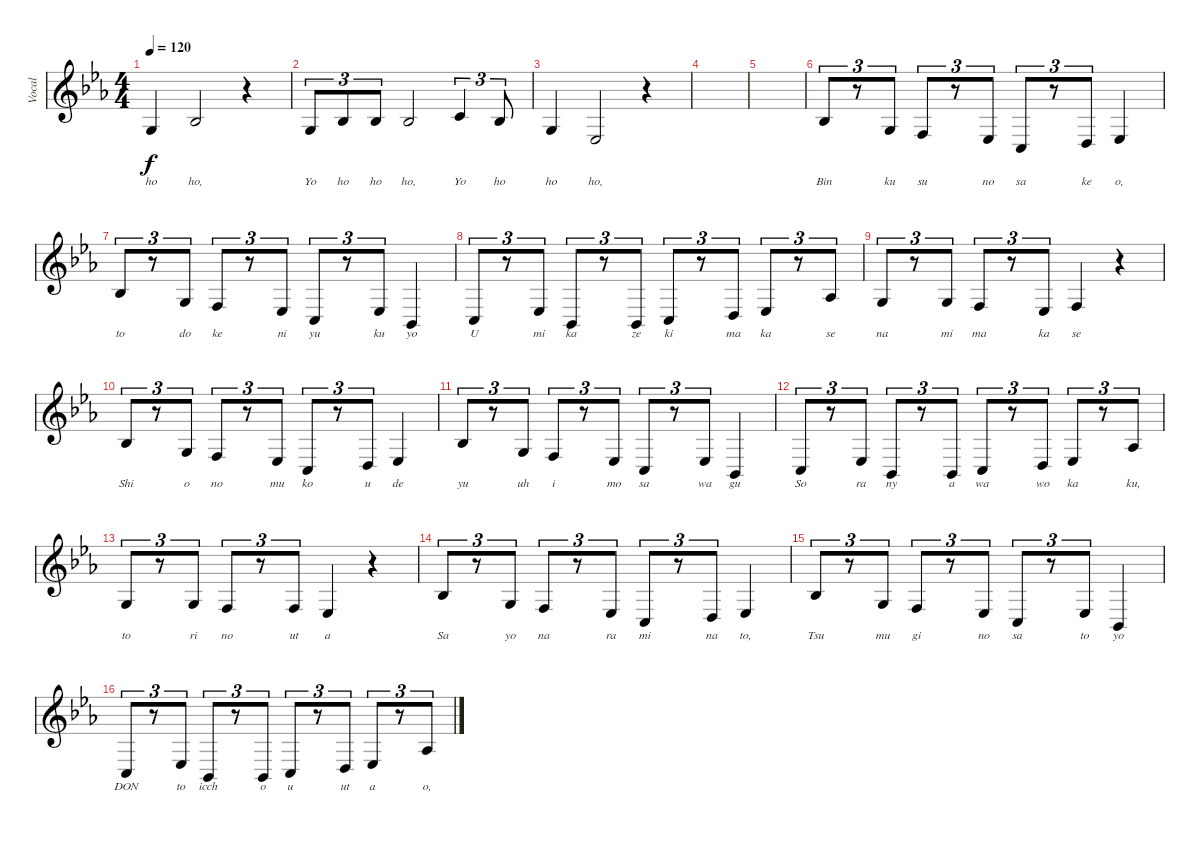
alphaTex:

\track ("Vocal" "Vocal") {instrument violin}
\staff {score}
\tuning (E4 B3 G3 D3 A2 E2) {hide}
\ts (4 4)
\tempo 120
\clef g2
\ks eb
0.3.4{lyrics (0 "ho") lyrics (1 "") lyrics (2 "") lyrics (3 "") lyrics (4 "") dy f} 3.3.2{lyrics (0 "ho,") lyrics (1 "") lyrics (2 "") lyrics (3 "") lyrics (4 "")} r.4 |
0.3.8{tu (3 2) lyrics (0 "Yo") lyrics (1 "") lyrics (2 "") lyrics (3 "") lyrics (4 "")} 3.3.8{tu (3 2) lyrics (0 "ho") lyrics (1 "") lyrics (2 "") lyrics (3 "") lyrics (4 "")} 3.3.8{tu (3 2) lyrics (0 "ho") lyrics (1 "") lyrics (2 "") lyrics (3 "") lyrics (4 "")} 3.3.2{lyrics (0 "ho,") lyrics (1 "") lyrics (2 "") lyrics (3 "") lyrics (4 "")} 1.2.4{tu (3 2) lyrics (0 "Yo") lyrics (1 "") lyrics (2 "") lyrics (3 "") lyrics (4 "")} 3.3.8{tu (3 2) lyrics (0 "ho") lyrics (1 "") lyrics (2 "") lyrics (3 "") lyrics (4 "")} |
0.3.4{lyrics (0 "ho") lyrics (1 "") lyrics (2 "") lyrics (3 "") lyrics (4 "")} 1.4.2{lyrics (0 "ho,") lyrics (1 "") lyrics (2 "") lyrics (3 "") lyrics (4 "")} r.4 |
|
|
3.3.8{tu (3 2) lyrics (0 "Bin") lyrics (1 "") lyrics (2 "") lyrics (3 "") lyrics (4 "")} r.8{tu (3 2)} 0.3.8{tu (3 2) lyrics (0 "ku") lyrics (1 "") lyrics (2 "") lyrics (3 "") lyrics (4 "")} 3.4.8{tu (3 2) lyrics (0 "su") lyrics (1 "") lyrics (2 "") lyrics (3 "") lyrics (4 "")} r.8{tu (3 2)} 1.4.8{tu (3 2) lyrics (0 "no") lyrics (1 "") lyrics (2 "") lyrics (3 "") lyrics (4 "")} 3.5.8{tu (3 2) lyrics (0 "sa") lyrics (1 "") lyrics (2 "") lyrics (3 "") lyrics (4 "")} r.8{tu (3 2)} 0.4.8{tu (3 2) lyrics (0 "ke") lyrics (1 "") lyrics (2 "") lyrics (3 "") lyrics (4 "")} 1.4.4{lyrics (0 "o,") lyrics (1 "") lyrics (2 "") lyrics (3 "") lyrics (4 "")} |
3.3.8{tu (3 2) lyrics (0 "to") lyrics (1 "") lyrics (2 "") lyrics (3 "") lyrics (4 "")} r.8{tu (3 2)} 0.3.8{tu (3 2) lyrics (0 "do") lyrics (1 "") lyrics (2 "") lyrics (3 "") lyrics (4 "")} 3.4.8{tu (3 2) lyrics (0 "ke") lyrics (1 "") lyrics (2 "") lyrics (3 "") lyrics (4 "")} r.8{tu (3 2)} 1.4.8{tu (3 2) lyrics (0 "ni") lyrics (1 "") lyrics (2 "") lyrics (3 "") lyrics (4 "")} 3.5.8{tu (3 2) lyrics (0 "yu") lyrics (1 "") lyrics (2 "") lyrics (3 "") lyrics (4 "")} r.8{tu (3 2)} 1.4.8{tu (3 2) lyrics (0 "ku") lyrics (1 "") lyrics (2 "") lyrics (3 "") lyrics (4 "")} 1.5.4{lyrics (0 "yo") lyrics (1 "") lyrics (2 "") lyrics (3 "") lyrics (4 "")} |
3.5.8{tu (3 2) lyrics (0 "U") lyrics (1 "") lyrics (2 "") lyrics (3 "") lyrics (4 "")} r.8{tu (3 2)} 1.4.8{tu (3 2) lyrics (0 "mi") lyrics (1 "") lyrics (2 "") lyrics (3 "") lyrics (4 "")} 1.5.8{tu (3 2) lyrics (0 "ka") lyrics (1 "") lyrics (2 "") lyrics (3 "") lyrics (4 "")} r.8{tu (3 2)} 1.5.8{tu (3 2) lyrics (0 "ze") lyrics (1 "") lyrics (2 "") lyrics (3 "") lyrics (4 "")} 3.5.8{tu (3 2) lyrics (0 "ki") lyrics (1 "") lyrics (2 "") lyrics (3 "") lyrics (4 "")} r.8{tu (3 2)} 0.4.8{tu (3 2) lyrics (0 "ma") lyrics (1 "") lyrics (2 "") lyrics (3 "") lyrics (4 "")} 1.4.8{tu (3 2) lyrics (0 "ka") lyrics (1 "") lyrics (2 "") lyrics (3 "") lyrics (4 "")} r.8{tu (3 2)} 1.3.8{tu (3 2) lyrics (0 "se") lyrics (1 "") lyrics (2 "") lyrics (3 "") lyrics (4 "")} |
0.3.8{tu (3 2) lyrics (0 "na") lyrics (1 "") lyrics (2 "") lyrics (3 "") lyrics (4 "")} r.8{tu (3 2)} 0.3.8{tu (3 2) lyrics (0 "mi") lyrics (1 "") lyrics (2 "") lyrics (3 "") lyrics (4 "")} 3.4.8{tu (3 2) lyrics (0 "ma") lyrics (1 "") lyrics (2 "") lyrics (3 "") lyrics (4 "")} r.8{tu (3 2)} 1.4.8{tu (3 2) lyrics (0 "ka") lyrics (1 "") lyrics (2 "") lyrics (3 "") lyrics (4 "")} 3.4.4{lyrics (0 "se") lyrics (1 "") lyrics (2 "") lyrics (3 "") lyrics (4 "")} r.4 |
3.3.8{tu (3 2) lyrics (0 "Shi") lyrics (1 "") lyrics (2 "") lyrics (3 "") lyrics (4 "")} r.8{tu (3 2)} 0.3.8{tu (3 2) lyrics (0 "o") lyrics (1 "") lyrics (2 "") lyrics (3 "") lyrics (4 "")} 3.4.8{tu (3 2) lyrics (0 "no") lyrics (1 "") lyrics (2 "") lyrics (3 "") lyrics (4 "")} r.8{tu (3 2)} 1.4.8{tu (3 2) lyrics (0 "mu") lyrics (1 "") lyrics (2 "") lyrics (3 "") lyrics (4 "")} 3.5.8{tu (3 2) lyrics (0 "ko") lyrics (1 "") lyrics (2 "") lyrics (3 "") lyrics (4 "")} r.8{tu (3 2)} 0.4.8{tu (3 2) lyrics (0 "u") lyrics (1 "") lyrics (2 "") lyrics (3 "") lyrics (4 "")} 1.4.4{lyrics (0 "de") lyrics (1 "") lyrics (2 "") lyrics (3 "") lyrics (4 "")} |
3.3.8{tu (3 2) lyrics (0 "yu") lyrics (1 "") lyrics (2 "") lyrics (3 "") lyrics (4 "")} r.8{tu (3 2)} 0.3.8{tu (3 2) lyrics (0 "uh") lyrics (1 "") lyrics (2 "") lyrics (3 "") lyrics (4 "")} 3.4.8{tu (3 2) lyrics (0 "i") lyrics (1 "") lyrics (2 "") lyrics (3 "") lyrics (4 "")} r.8{tu (3 2)} 1.4.8{tu (3 2) lyrics (0 "mo") lyrics (1 "") lyrics (2 "") lyrics (3 "") lyrics (4 "")} 3.5.8{tu (3 2) lyrics (0 "sa") lyrics (1 "") lyrics (2 "") lyrics (3 "") lyrics (4 "")} r.8{tu (3 2)} 1.4.8{tu (3 2) lyrics (0 "wa") lyrics (1 "") lyrics (2 "") lyrics (3 "") lyrics (4 "")} 1.5.4{lyrics (0 "gu") lyrics (1 "") lyrics (2 "") lyrics (3 "") lyrics (4 "")} |
3.5.8{tu (3 2) lyrics (0 "So") lyrics (1 "") lyrics (2 "") lyrics (3 "") lyrics (4 "")} r.8{tu (3 2)} 1.4.8{tu (3 2) lyrics (0 "ra") lyrics (1 "") lyrics (2 "") lyrics (3 "") lyrics (4 "")} 1.5.8{tu (3 2) lyrics (0 "ny") lyrics (1 "") lyrics (2 "") lyrics (3 "") lyrics (4 "")} r.8{tu (3 2)} 1.5.8{tu (3 2) lyrics (0 "a") lyrics (1 "") lyrics (2 "") lyrics (3 "") lyrics (4 "")} 3.5.8{tu (3 2) lyrics (0 "wa") lyrics (1 "") lyrics (2 "") lyrics (3 "") lyrics (4 "")} r.8{tu (3 2)} 0.4.8{tu (3 2) lyrics (0 "wo") lyrics (1 "") lyrics (2 "") lyrics (3 "") lyrics (4 "")} 1.4.8{tu (3 2) lyrics (0 "ka") lyrics (1 "") lyrics (2 "") lyrics (3 "") lyrics (4 "")} r.8{tu (3 2)} 1.3.8{tu (3 2) lyrics (0 "ku,") lyrics (1 "") lyrics (2 "") lyrics (3 "") lyrics (4 "")} |
0.3.8{tu (3 2) lyrics (0 "to") lyrics (1 "") lyrics (2 "") lyrics (3 "") lyrics (4 "")} r.8{tu (3 2)} 0.3.8{tu (3 2) lyrics (0 "ri") lyrics (1 "") lyrics (2 "") lyrics (3 "") lyrics (4 "")} 3.4.8{tu (3 2) lyrics (0 "no") lyrics (1 "") lyrics (2 "") lyrics (3 "") lyrics (4 "")} r.8{tu (3 2)} 3.4.8{tu (3 2) lyrics (0 "ut") lyrics (1 "") lyrics (2 "") lyrics (3 "") lyrics (4 "")} 1.4.4{lyrics (0 "a") lyrics (1 "") lyrics (2 "") lyrics (3 "") lyrics (4 "")} r.4 |
3.3.8{tu (3 2) lyrics (0 "Sa") lyrics (1 "") lyrics (2 "") lyrics (3 "") lyrics (4 "")} r.8{tu (3 2)} 0.3.8{tu (3 2) lyrics (0 "yo") lyrics (1 "") lyrics (2 "") lyrics (3 "") lyrics (4 "")} 3.4.8{tu (3 2) lyrics (0 "na") lyrics (1 "") lyrics (2 "") lyrics (3 "") lyrics (4 "")} r.8{tu (3 2)} 1.4.8{tu (3 2) lyrics (0 "ra") lyrics (1 "") lyrics (2 "") lyrics (3 "") lyrics (4 "")} 3.5.8{tu (3 2) lyrics (0 "mi") lyrics (1 "") lyrics (2 "") lyrics (3 "") lyrics (4 "")} r.8{tu (3 2)} 0.4.8{tu (3 2) lyrics (0 "na") lyrics (1 "") lyrics (2 "") lyrics (3 "") lyrics (4 "")} 1.4.4{lyrics (0 "to,") lyrics (1 "") lyrics (2 "") lyrics (3 "") lyrics (4 "")} |
3.3.8{tu (3 2) lyrics (0 "Tsu") lyrics (1 "") lyrics (2 "") lyrics (3 "") lyrics (4 "")} r.8{tu (3 2)} 0.3.8{tu (3 2) lyrics (0 "mu") lyrics (1 "") lyrics (2 "") lyrics (3 "") lyrics (4 "")} 3.4.8{tu (3 2) lyrics (0 "gi") lyrics (1 "") lyrics (2 "") lyrics (3 "") lyrics (4 "")} r.8{tu (3 2)} 1.4.8{tu (3 2) lyrics (0 "no") lyrics (1 "") lyrics (2 "") lyrics (3 "") lyrics (4 "")} 3.5.8{tu (3 2) lyrics (0 "sa") lyrics (1 "") lyrics (2 "") lyrics (3 "") lyrics (4 "")} r.8{tu (3 2)} 1.4.8{tu (3 2) lyrics (0 "to") lyrics (1 "") lyrics (2 "") lyrics (3 "") lyrics (4 "")} 1.5.4{lyrics (0 "yo") lyrics (1 "") lyrics (2 "") lyrics (3 "") lyrics (4 "")} |
3.5.8{tu (3 2) lyrics (0 "DON") lyrics (1 "") lyrics (2 "") lyrics (3 "") lyrics (4 "")} r.8{tu (3 2)} 1.4.8{tu (3 2) lyrics (0 "to") lyrics (1 "") lyrics (2 "") lyrics (3 "") lyrics (4 "")} 1.5.8{tu (3 2) lyrics (0 "icch") lyrics (1 "") lyrics (2 "") lyrics (3 "") lyrics (4 "")} r.8{tu (3 2)} 1.5.8{tu (3 2) lyrics (0 "o") lyrics (1 "") lyrics (2 "") lyrics (3 "") lyrics (4 "")} 3.5.8{tu (3 2) lyrics (0 "u") lyrics (1 "") lyrics (2 "") lyrics (3 "") lyrics (4 "")} r.8{tu (3 2)} 0.4.8{tu (3 2) lyrics (0 "ut") lyrics (1 "") lyrics (2 "") lyrics (3 "") lyrics (4 "")} 1.4.8{tu (3 2) lyrics (0 "a") lyrics (1 "") lyrics (2 "") lyrics (3 "") lyrics (4 "")} r.8{tu (3 2)} 1.3.8{tu (3 2) lyrics (0 "o,") lyrics (1 "") lyrics (2 "") lyrics (3 "") lyrics (4 "")}
